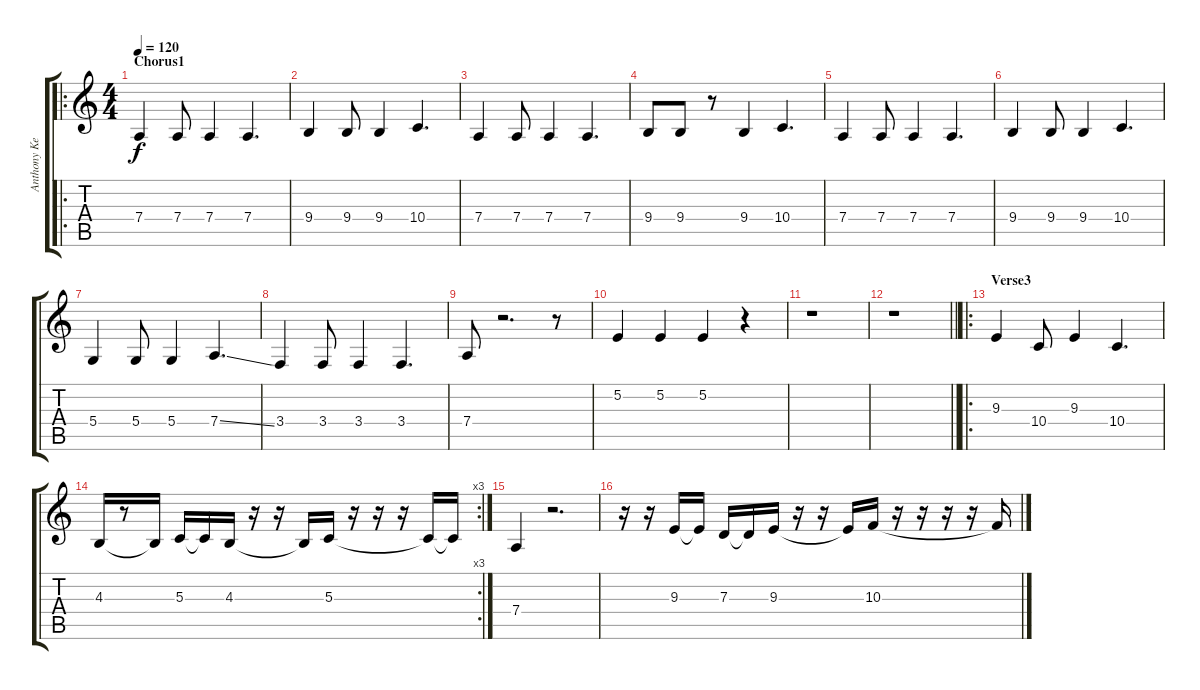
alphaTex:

\track ("Anthony Keidis (Vocals)" "Anthony Ke") {instrument lead6voice}
\staff {score tabs}
\tuning (E4 B3 G3 D3 A2 E2) {hide}
\ro
\ts (4 4)
\section ("" "Chorus1")
\tempo 120
\clef g2
\ks c
7.4.4{dy f} 7.4.8 7.4.4 7.4.4{d} |
9.4.4 9.4.8 9.4.4 10.4.4{d} |
7.4.4 7.4.8 7.4.4 7.4.4{d} |
9.4.8 9.4.8 r.8 9.4.4 10.4.4{d} |
7.4.4 7.4.8 7.4.4 7.4.4{d} |
9.4.4 9.4.8 9.4.4 10.4.4{d} |
5.4.4 5.4.8 5.4.4 7.4{ss}.4{d} |
3.4.4 3.4.8 3.4.4 3.4.4{d} |
7.4.8 r.2{d} r.8 |
5.2.4 5.2.4 5.2.4 r.4 |
r.1 |
\barLineRight lightlight
r.1 |
\ro
\section ("" "Verse3")
9.3.4 10.4.8 9.3.4 10.4.4{d} |
\rc 3
4.3.16 r.8 4.3{t}.16 5.3.16 5.3{t}.16 4.3.16 r.16 r.16 4.3{t}.16 5.3.16 r.16 r.16 r.16 5.3{t}.16 5.3{t}.16 |
7.4.4 r.2{d} |
r.16 r.16 9.3.16 9.3{t}.16 7.3.16 7.3{t}.16 9.3.16 r.16 r.16 9.3{t}.16 10.3.16 r.16 r.16 r.16 r.16 10.3{t}.16
